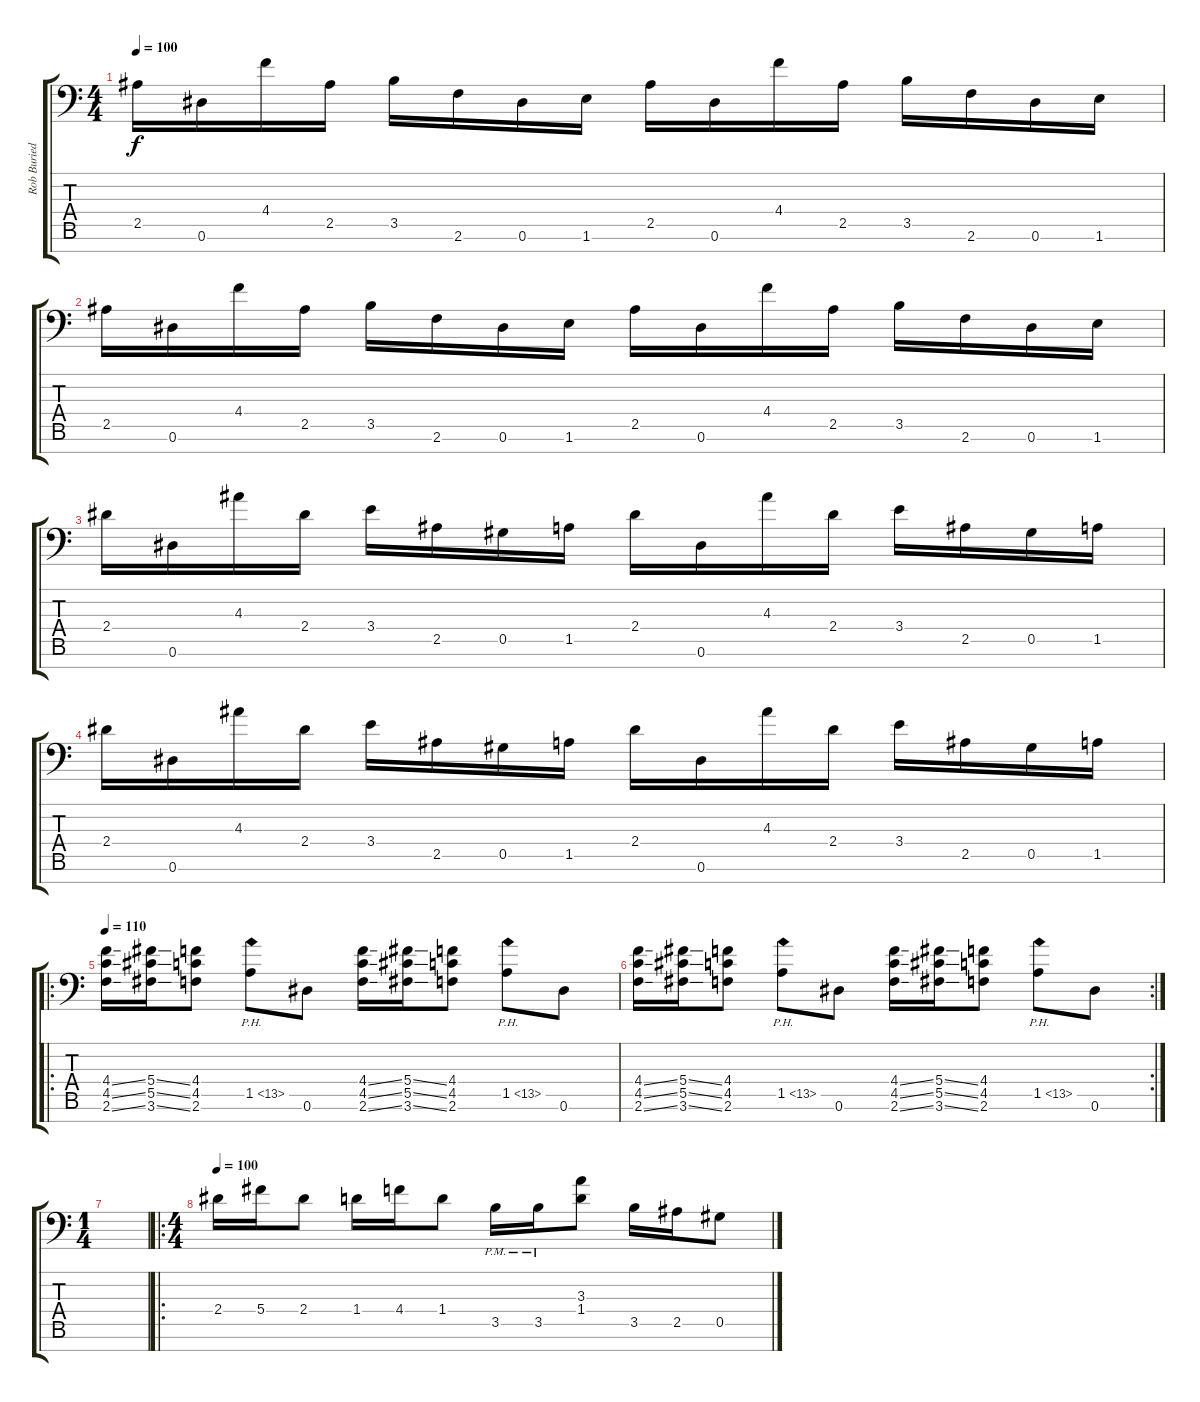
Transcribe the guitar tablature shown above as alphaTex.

\track ("Rob Buried " "Rob Buried") {instrument distortionguitar}
\staff {score tabs}
\tuning (Eb4 Bb3 Gb3 Db3 Ab2 Eb2 Bb1) {hide}
\ts (4 4)
\tempo 100
\clef f4
\ks c
2.5.16{dy f} 0.6.16 4.4.16 2.5.16 3.5.16 2.6.16 0.6.16 1.6.16 2.5.16 0.6.16 4.4.16 2.5.16 3.5.16 2.6.16 0.6.16 1.6.16 |
2.5.16 0.6.16 4.4.16 2.5.16 3.5.16 2.6.16 0.6.16 1.6.16 2.5.16 0.6.16 4.4.16 2.5.16 3.5.16 2.6.16 0.6.16 1.6.16 |
2.4.16 0.6.16 4.3.16 2.4.16 3.4.16 2.5.16 0.5.16 1.5.16 2.4.16 0.6.16 4.3.16 2.4.16 3.4.16 2.5.16 0.5.16 1.5.16 |
2.4.16 0.6.16 4.3.16 2.4.16 3.4.16 2.5.16 0.5.16 1.5.16 2.4.16 0.6.16 4.3.16 2.4.16 3.4.16 2.5.16 0.5.16 1.5.16 |
\ro
\tempo 110
(4.4{ss} 4.5{ss} 2.6{ss}).16 (5.4{ss} 5.5{ss} 3.6{ss}).16 (4.4 4.5 2.6).8 1.5{ph 12}.8 0.6.8 (4.4{ss} 4.5{ss} 2.6{ss}).16 (5.4{ss} 5.5{ss} 3.6{ss}).16 (4.4 4.5 2.6).8 1.5{ph 12}.8 0.6.8 |
\rc 2
(4.4{ss} 4.5{ss} 2.6{ss}).16 (5.4{ss} 5.5{ss} 3.6{ss}).16 (4.4 4.5 2.6).8 1.5{ph 12}.8 0.6.8 (4.4{ss} 4.5{ss} 2.6{ss}).16 (5.4{ss} 5.5{ss} 3.6{ss}).16 (4.4 4.5 2.6).8 1.5{ph 12}.8 0.6.8 |
\ts (1 4)
|
\ro
\ts (4 4)
\tempo 100
2.4.16 5.4.16 2.4.8 1.4.16 4.4.16 1.4.8 3.5{pm}.16 3.5{pm}.16 (3.3 1.4).8 3.5.16 2.5.16 0.5.8
